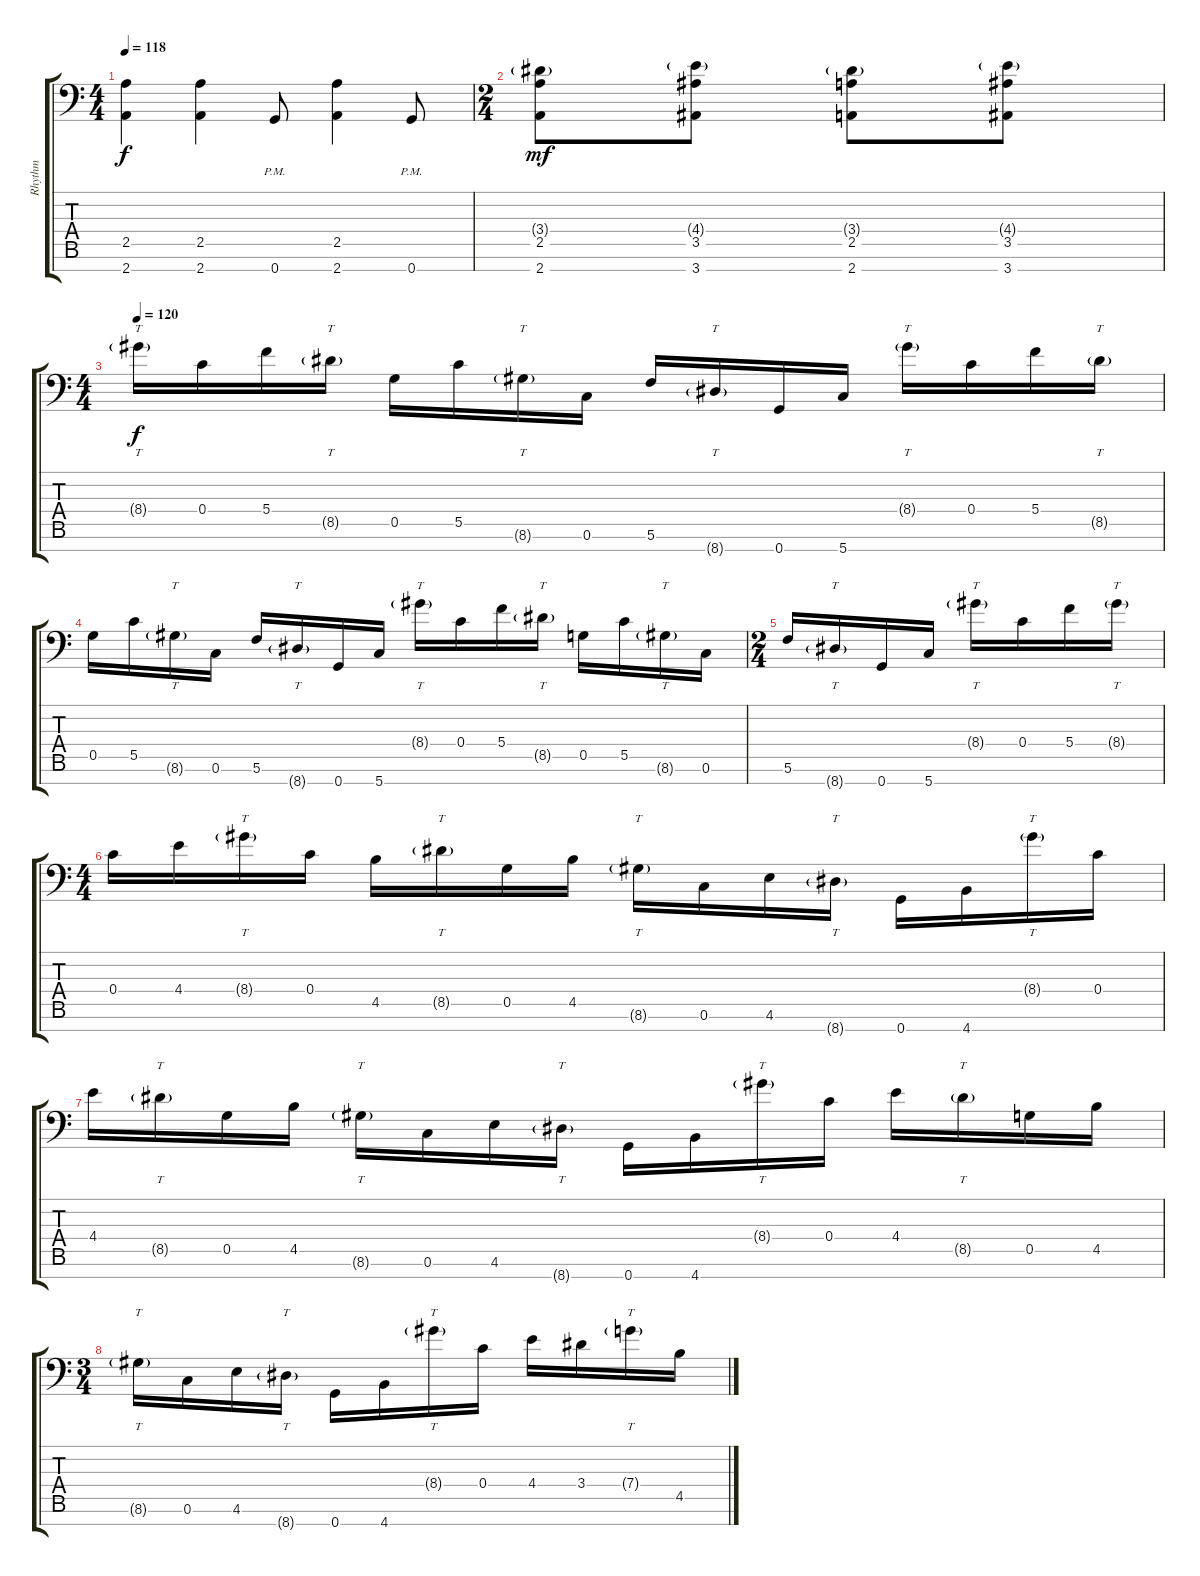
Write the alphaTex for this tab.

\track ("Rhythm" "Rhythm") {instrument distortionguitar}
\staff {score tabs}
\tuning (E4 C4 G3 C3 G2 C2 G1) {hide}
\ts (4 4)
\tempo 118
\clef f4
\ks c
(2.5 2.7).4{dy f} (2.5 2.7).4 0.7{pm}.8 (2.5 2.7).4 0.7{pm}.8 |
\ts (2 4)
(3.4{g} 2.5 2.7).8{dy mf} (4.4{g} 3.5 3.7).8 (3.4{g} 2.5 2.7).8 (4.4{g} 3.5 3.7).8 |
\ts (4 4)
\tempo 120
8.4{g}.16{tt dy f} 0.4.16 5.4.16 8.5{g}.16{tt} 0.5.16 5.5.16 8.6{g}.16{tt} 0.6.16 5.6.16 8.7{g}.16{tt} 0.7.16 5.7.16 8.4{g}.16{tt} 0.4.16 5.4.16 8.5{g}.16{tt} |
0.5.16 5.5.16 8.6{g}.16{tt} 0.6.16 5.6.16 8.7{g}.16{tt} 0.7.16 5.7.16 8.4{g}.16{tt} 0.4.16 5.4.16 8.5{g}.16{tt} 0.5.16 5.5.16 8.6{g}.16{tt} 0.6.16 |
\ts (2 4)
5.6.16 8.7{g}.16{tt} 0.7.16 5.7.16 8.4{g}.16{tt} 0.4.16 5.4.16 8.4{g}.16{tt} |
\ts (4 4)
0.4.16 4.4.16 8.4{g}.16{tt} 0.4.16 4.5.16 8.5{g}.16{tt} 0.5.16 4.5.16 8.6{g}.16{tt} 0.6.16 4.6.16 8.7{g}.16{tt} 0.7.16 4.7.16 8.4{g}.16{tt} 0.4.16 |
4.4.16 8.5{g}.16{tt} 0.5.16 4.5.16 8.6{g}.16{tt} 0.6.16 4.6.16 8.7{g}.16{tt} 0.7.16 4.7.16 8.4{g}.16{tt} 0.4.16 4.4.16 8.5{g}.16{tt} 0.5.16 4.5.16 |
\ts (3 4)
8.6{g}.16{tt} 0.6.16 4.6.16 8.7{g}.16{tt} 0.7.16 4.7.16 8.4{g}.16{tt} 0.4.16 4.4.16 3.4.16 7.4{g}.16{tt} 4.5.16
